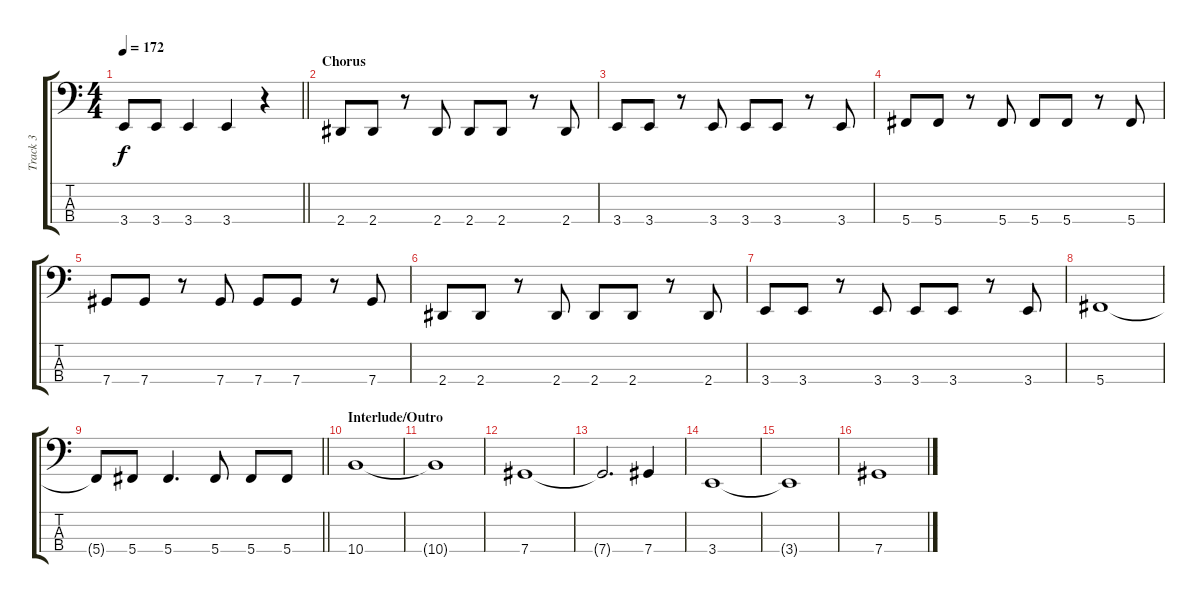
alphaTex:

\track ("Track 3" "Track 3") {instrument electricbasspick}
\staff {score tabs}
\tuning (Gb2 Db2 Ab1 Db1) {hide}
\ts (4 4)
\tempo 172
\clef f4
\barLineRight lightlight
\ks c
3.4{t}.8{dy f} 3.4.8 3.4.4 3.4.4 r.4 |
\section ("" "Chorus")
2.4.8 2.4.8 r.8 2.4.8 2.4.8 2.4.8 r.8 2.4.8 |
3.4.8 3.4.8 r.8 3.4.8 3.4.8 3.4.8 r.8 3.4.8 |
5.4.8 5.4.8 r.8 5.4.8 5.4.8 5.4.8 r.8 5.4.8 |
7.4.8 7.4.8 r.8 7.4.8 7.4.8 7.4.8 r.8 7.4.8 |
2.4.8 2.4.8 r.8 2.4.8 2.4.8 2.4.8 r.8 2.4.8 |
3.4.8 3.4.8 r.8 3.4.8 3.4.8 3.4.8 r.8 3.4.8 |
5.4.1 |
\barLineRight lightlight
5.4{t}.8 5.4.8 5.4.4{d} 5.4.8 5.4.8 5.4.8 |
\section ("" "Interlude/Outro")
10.4.1 |
10.4{t}.1 |
7.4.1 |
7.4{t}.2{d} 7.4.4 |
3.4.1 |
3.4{t}.1 |
7.4.1
